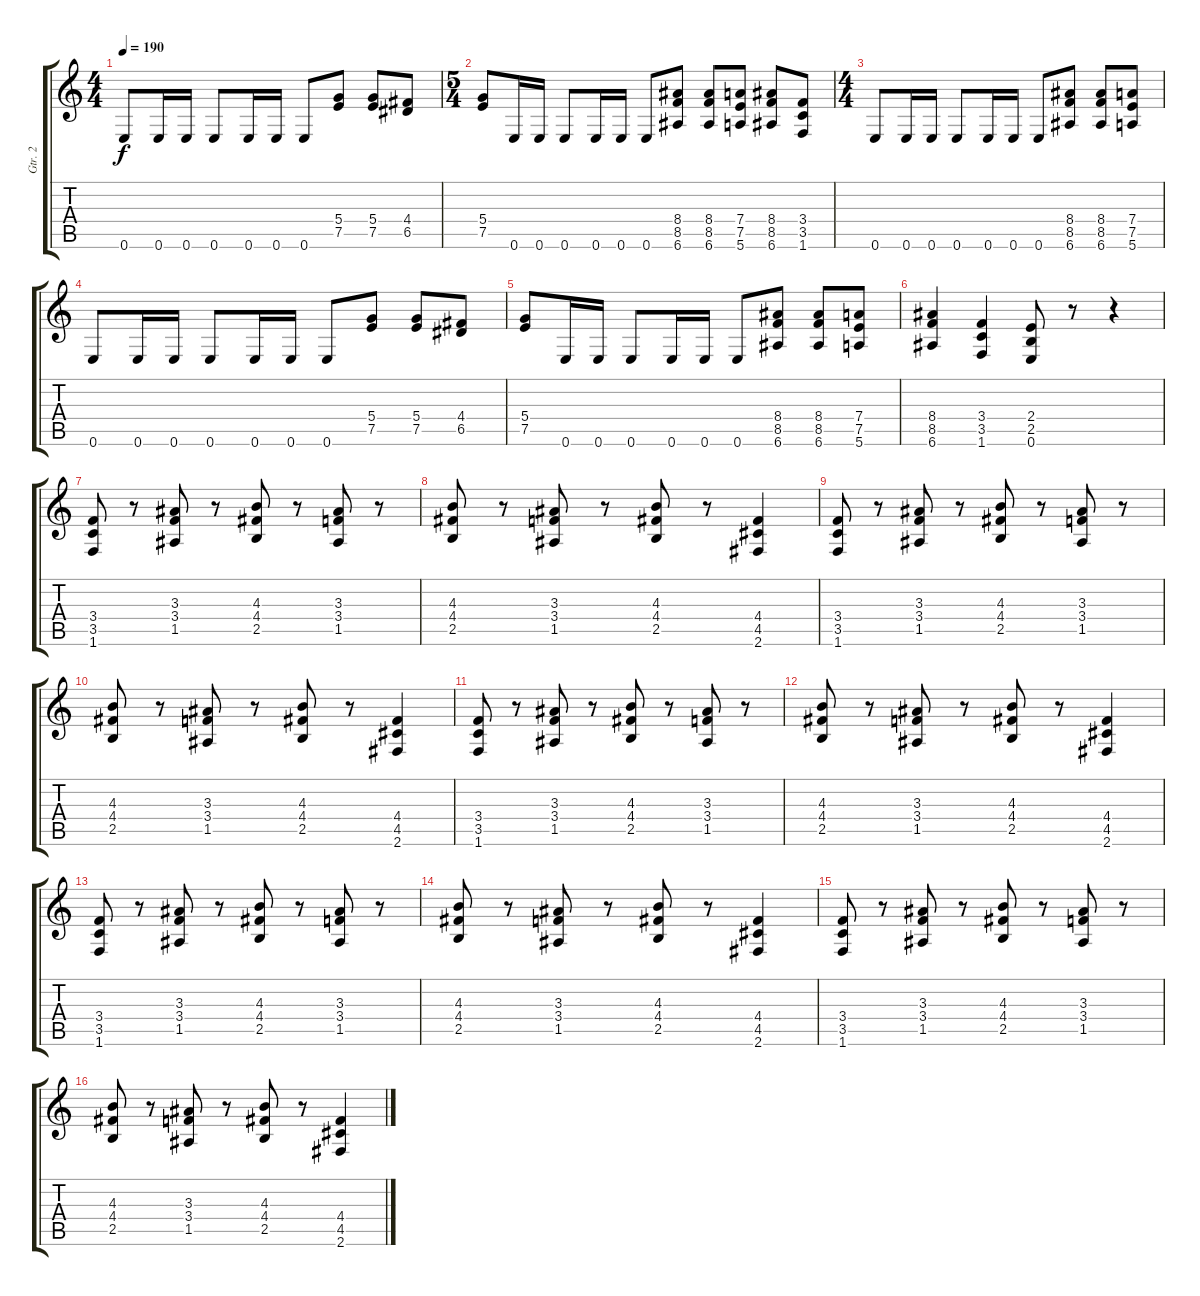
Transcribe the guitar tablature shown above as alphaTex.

\track ("Gtr. 2" "Gtr. 2") {instrument distortionguitar}
\staff {score tabs}
\tuning (E4 B3 G3 D3 A2 E2) {hide}
\ts (4 4)
\tempo 190
\clef g2
\ks c
0.6.8{dy f} 0.6.16 0.6.16 0.6.8 0.6.16 0.6.16 0.6.8 (5.4 7.5).8 (5.4 7.5).8 (4.4 6.5).8 |
\ts (5 4)
(5.4 7.5).8 0.6.16 0.6.16 0.6.8 0.6.16 0.6.16 0.6.8 (8.4 8.5 6.6).8 (8.4 8.5 6.6).8 (7.4 7.5 5.6).8 (8.4 8.5 6.6).8 (3.4 3.5 1.6).8 |
\ts (4 4)
0.6.8 0.6.16 0.6.16 0.6.8 0.6.16 0.6.16 0.6.8 (8.4 8.5 6.6).8 (8.4 8.5 6.6).8 (7.4 7.5 5.6).8 |
0.6.8 0.6.16 0.6.16 0.6.8 0.6.16 0.6.16 0.6.8 (5.4 7.5).8 (5.4 7.5).8 (4.4 6.5).8 |
(5.4 7.5).8 0.6.16 0.6.16 0.6.8 0.6.16 0.6.16 0.6.8 (8.4 8.5 6.6).8 (8.4 8.5 6.6).8 (7.4 7.5 5.6).8 |
(8.4 8.5 6.6).4 (3.4 3.5 1.6).4 (2.4 2.5 0.6).8 r.8 r.4 |
(3.4 3.5 1.6).8 r.8 (3.3 3.4 1.5).8 r.8 (4.3 4.4 2.5).8 r.8 (3.3 3.4 1.5).8 r.8 |
(4.3 4.4 2.5).8 r.8 (3.3 3.4 1.5).8 r.8 (4.3 4.4 2.5).8 r.8 (4.4 4.5 2.6).4 |
(3.4 3.5 1.6).8 r.8 (3.3 3.4 1.5).8 r.8 (4.3 4.4 2.5).8 r.8 (3.3 3.4 1.5).8 r.8 |
(4.3 4.4 2.5).8 r.8 (3.3 3.4 1.5).8 r.8 (4.3 4.4 2.5).8 r.8 (4.4 4.5 2.6).4 |
(3.4 3.5 1.6).8 r.8 (3.3 3.4 1.5).8 r.8 (4.3 4.4 2.5).8 r.8 (3.3 3.4 1.5).8 r.8 |
(4.3 4.4 2.5).8 r.8 (3.3 3.4 1.5).8 r.8 (4.3 4.4 2.5).8 r.8 (4.4 4.5 2.6).4 |
(3.4 3.5 1.6).8 r.8 (3.3 3.4 1.5).8 r.8 (4.3 4.4 2.5).8 r.8 (3.3 3.4 1.5).8 r.8 |
(4.3 4.4 2.5).8 r.8 (3.3 3.4 1.5).8 r.8 (4.3 4.4 2.5).8 r.8 (4.4 4.5 2.6).4 |
(3.4 3.5 1.6).8 r.8 (3.3 3.4 1.5).8 r.8 (4.3 4.4 2.5).8 r.8 (3.3 3.4 1.5).8 r.8 |
(4.3 4.4 2.5).8 r.8 (3.3 3.4 1.5).8 r.8 (4.3 4.4 2.5).8 r.8 (4.4 4.5 2.6).4
